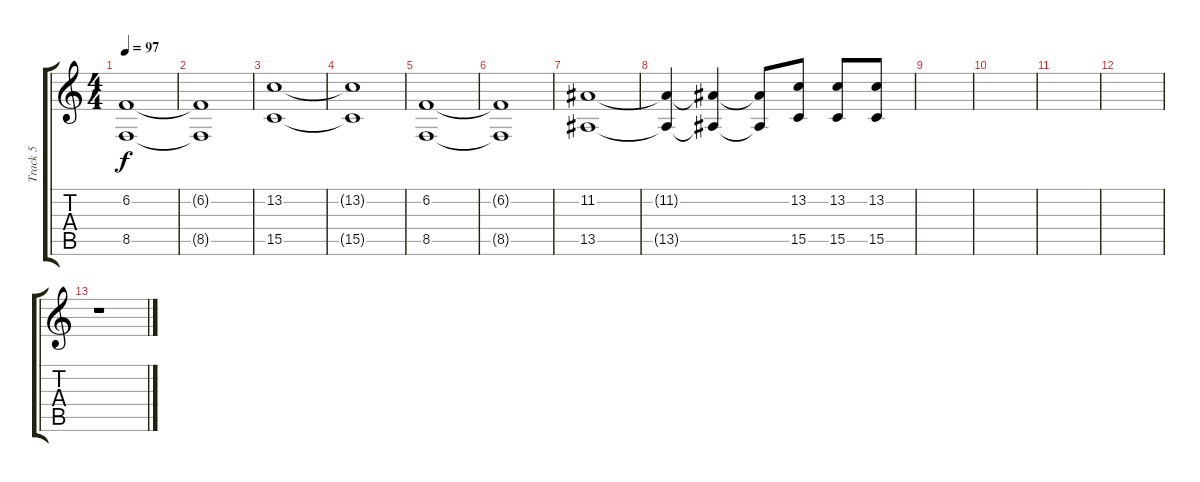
\track ("Track 5" "Track 5") {instrument stringensemble1}
\staff {score tabs}
\tuning (E4 B3 G3 D3 A2 D2) {hide}
\ts (4 4)
\tempo 97
\clef g2
\ks c
(6.2 8.5).1{dy f} |
(6.2{t} 8.5{t}).1 |
(13.2 15.5).1 |
(13.2{t} 15.5{t}).1 |
(6.2 8.5).1 |
(6.2{t} 8.5{t}).1 |
(11.2 13.5).1 |
(11.2{t} 13.5{t}).4 (11.2{t} 13.5{t}).4 (11.2{t} 13.5{t}).8 (13.2 15.5).8 (13.2 15.5).8 (13.2 15.5).8 |
|
|
|
|
r.1
